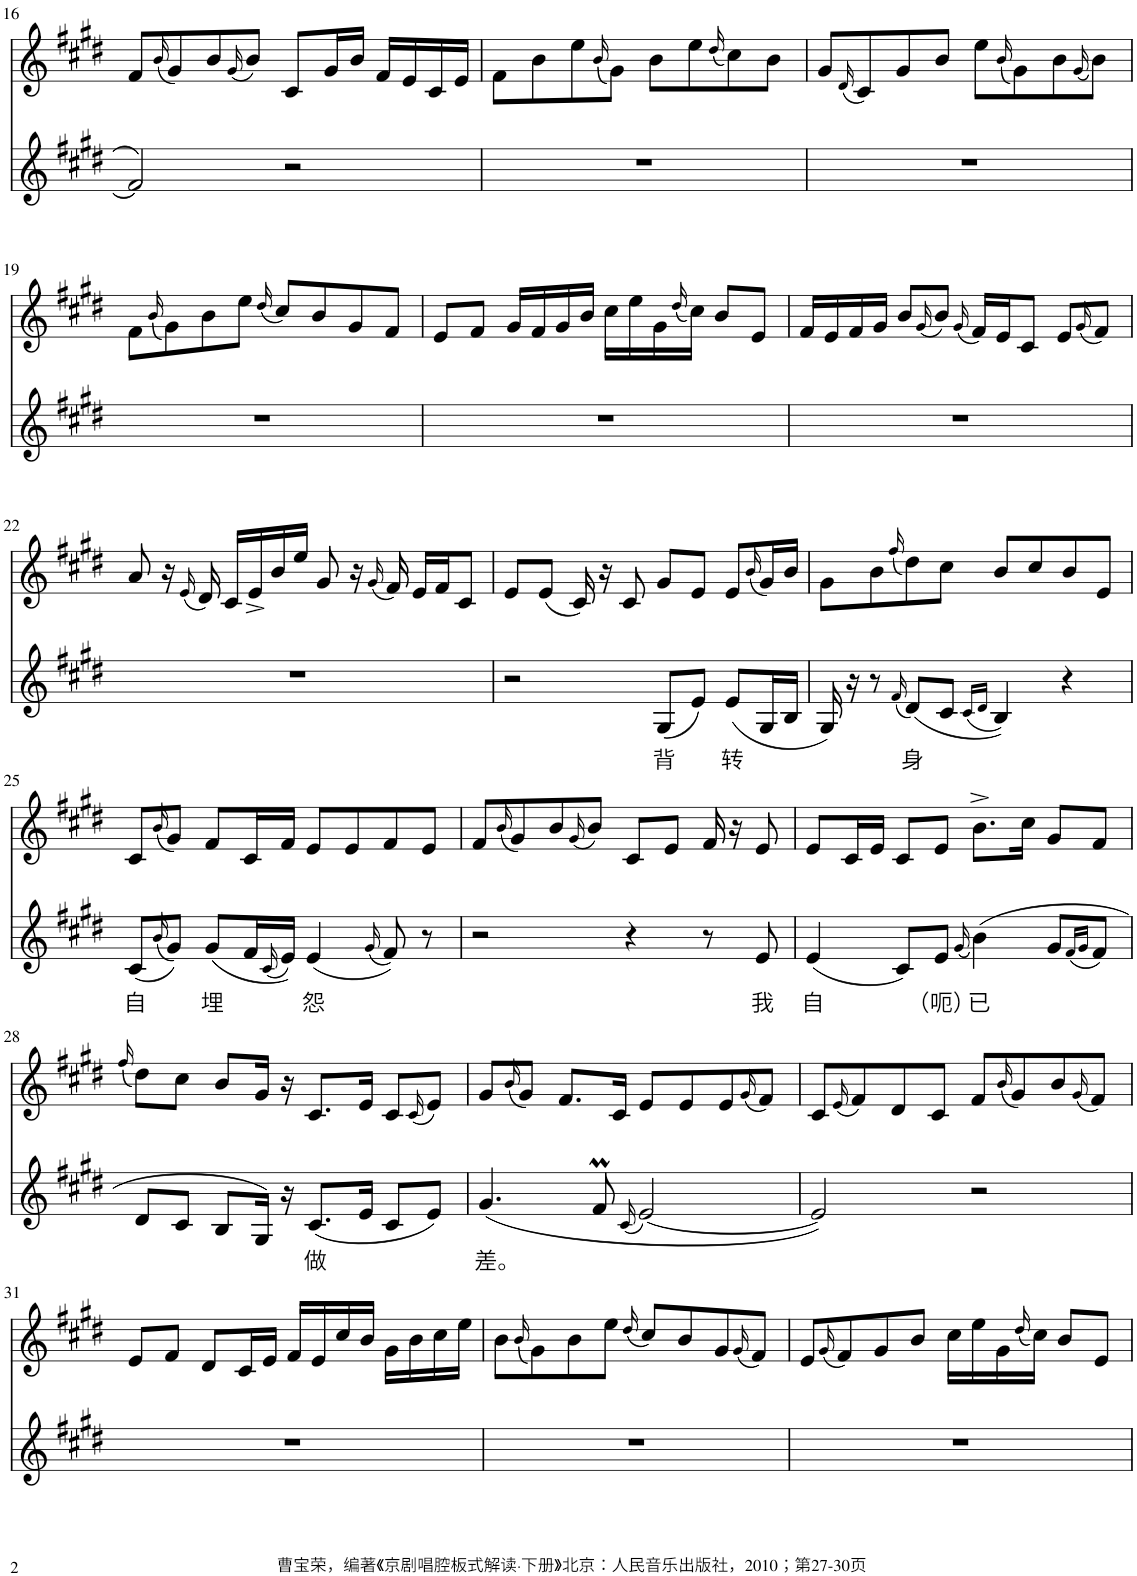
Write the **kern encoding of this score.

**kern	**text	**kern
*part2	*part2	*part1
*staff2	*staff2	*staff1
*I"Piano	*	*I"Piano
*I'Pno	*	*I'Pno
!!LO:PB:g=z
*clefG2	*	*clefG2
*k[f#c#g#d#]	*	*k[f#c#g#d#]
*M4/4	*	*M4/4
=16	=16	=16
2f#/]	.	8f#/L
.	.	(16qb/
.	.	8g#/)
.	.	8b/
.	.	(16qg#/
.	.	8b/J)
2r	.	8c#/L
.	.	16g#/L
.	.	16b/JJ
.	.	16f#/LL
.	.	16e/
.	.	16c#/
.	.	16e/JJ
=17	=17	=17
1r	.	8f#\L
.	.	8b\
.	.	8ee\
.	.	(16qb/
.	.	8g#\J)
.	.	8b\L
.	.	8ee\
.	.	(16qdd#/
.	.	8cc#\)
.	.	8b\J
=18	=18	=18
1r	.	8g#/L
.	.	(16qd#/
.	.	8c#/)
.	.	8g#/
.	.	8b/J
.	.	8ee\L
.	.	(16qb/
.	.	8g#\)
.	.	8b\
.	.	(16qg#/
.	.	8b\J)
!!LO:LB:g=z
=19	=19	=19
1r	.	8f#\L
.	.	(16qb/
.	.	8g#\)
.	.	8b\
.	.	8ee\J
.	.	(16qdd#/
.	.	8cc#/L)
.	.	8b/
.	.	8g#/
.	.	8f#/J
=20	=20	=20
1r	.	8e/L
.	.	8f#/J
.	.	16g#/LL
.	.	16f#/
.	.	16g#/
.	.	16b/JJ
.	.	16cc#\LL
.	.	16ee\
.	.	16g#\
.	.	(16qdd#/
.	.	16cc#\JJ)
.	.	8b/L
.	.	8e/J
=21	=21	=21
1r	.	16f#/LL
.	.	16e/
.	.	16f#/
.	.	16g#/JJ
.	.	8b/L
.	.	(16qg#/
.	.	8b/J)
.	.	(16qg#/
.	.	16f#/LL)
.	.	16e/J
.	.	8c#/J
.	.	8e/L
.	.	(16qg#/
.	.	8f#/J)
!!LO:LB:g=z
=22	=22	=22
1r	.	8a/
.	.	16r
.	.	(16qe/
.	.	16d#/)
.	.	16c#/LL
.	.	16e^/
.	.	16b/
.	.	16ee/JJ
.	.	8g#/
.	.	16r
.	.	(16qg#/
.	.	16f#/)
.	.	16e/LL
.	.	16f#/J
.	.	8c#/J
=23	=23	=23
2r	.	8e/L
.	.	(8e/J
.	.	16c#/)
.	.	16r
.	.	8c#/
!	!LO:LY:b	!
(8G#/L	背	8g#/L
8e/J)	.	8e/J
!	!LO:LY:b	!
(8e/L	转	8e/L
.	.	(16qb/
16G#/L	.	16g#/L)
16B/JJ	.	16b/JJ
=24	=24	=24
16G#/)	.	8g#\L
16r	.	.
8r	.	8b\
(16qf#/	.	(16qff#/
!	!LO:LY:b	!
(8d#/L)	身	8dd#\)
8c#/J	.	8cc#\J
(16qc#/LL	.	.
16qd#/JJ	.	.
4B/))	.	8b/L
.	.	8cc#/
4r	.	8b/
.	.	8e/J
!!LO:LB:g=z
=25	=25	=25
!	!LO:LY:b	!
(8c#/L	自	8c#/L
(16qb/	.	(16qb/
8g#/J))	.	8g#/J)
!	!LO:LY:b	!
(8g#/L	埋	8f#/L
16f#/L	.	16c#/L
(16qc#/	.	.
16e/JJ))	.	16f#/JJ
!	!LO:LY:b	!
(4e/	怨	8e/L
.	.	8e/
(16qg#/	.	.
8f#/))	.	8f#/
8r	.	8e/J
=26	=26	=26
2r	.	8f#/L
.	.	(16qb/
.	.	8g#/)
.	.	8b/
.	.	(16qg#/
.	.	8b/J)
4r	.	8c#/L
.	.	8e/J
8r	.	16f#/
.	.	16r
!	!LO:LY:b	!
8e/	我	8e/
=27	=27	=27
!	!LO:LY:b	!
(4e/	自	8e/L
.	.	16c#/L
.	.	16e/JJ
8c#/L)	.	8c#/L
!	!LO:LY:b	!
8e/J	（呃）	8e/J
(16qg#/	.	.
!	!LO:LY:b	!
(4b\)	已	8.b^\L
.	.	16cc#\Jk
8g#/L	.	8g#/L
(16qf#/LL	.	.
16qg#/JJ	.	.
8f#/J)	.	8f#/J
!!LO:LB:g=z
=28	=28	=28
.	.	(16qff#/
8d#/L	.	8dd#\L)
8c#/J	.	8cc#\J
8B/L	.	8b/L
16G#/Jk)	.	16g#/Jk
16r	.	16r
!	!LO:LY:b	!
(8.c#/L	做	8.c#/L
16e/Jk	.	16e/Jk
8c#/L	.	8c#/L
.	.	(16qc#/
8e/J)	.	8e/J)
=29	=29	=29
!	!LO:LY:b	!
(4.g#/	差。	8g#/L
.	.	(16qb/
.	.	8g#/J)
.	.	8.f#/L
8f#M/	.	.
.	.	16c#/Jk
(16qc#/	.	.
[2e/)	.	8e/L
.	.	8e/
.	.	8e/
.	.	(16qg#/
.	.	8f#/J)
=30	=30	=30
2e/])	.	8c#/L
.	.	(16qe/
.	.	8f#/)
.	.	8d#/
.	.	8c#/J
2r	.	8f#/L
.	.	(16qb/
.	.	8g#/)
.	.	8b/
.	.	(16qg#/
.	.	8f#/J)
!!LO:LB:g=z
=31	=31	=31
1r	.	8e/L
.	.	8f#/J
.	.	8d#/L
.	.	16c#/L
.	.	16e/JJ
.	.	16f#/LL
.	.	16e/
.	.	16cc#/
.	.	16b/JJ
.	.	16g#\LL
.	.	16b\
.	.	16cc#\
.	.	16ee\JJ
=32	=32	=32
1r	.	8b\L
.	.	(16qb/
.	.	8g#\)
.	.	8b\
.	.	8ee\J
.	.	(16qdd#/
.	.	8cc#/L)
.	.	8b/
.	.	8g#/
.	.	(16qg#/
.	.	8f#/J)
=33	=33	=33
1r	.	8e/L
.	.	(16qg#/
.	.	8f#/)
.	.	8g#/
.	.	8b/J
.	.	16cc#\LL
.	.	16ee\
.	.	16g#\
.	.	(16qdd#/
.	.	16cc#\JJ)
.	.	8b/L
.	.	8e/J
=	=	=
*-	*-	*-
